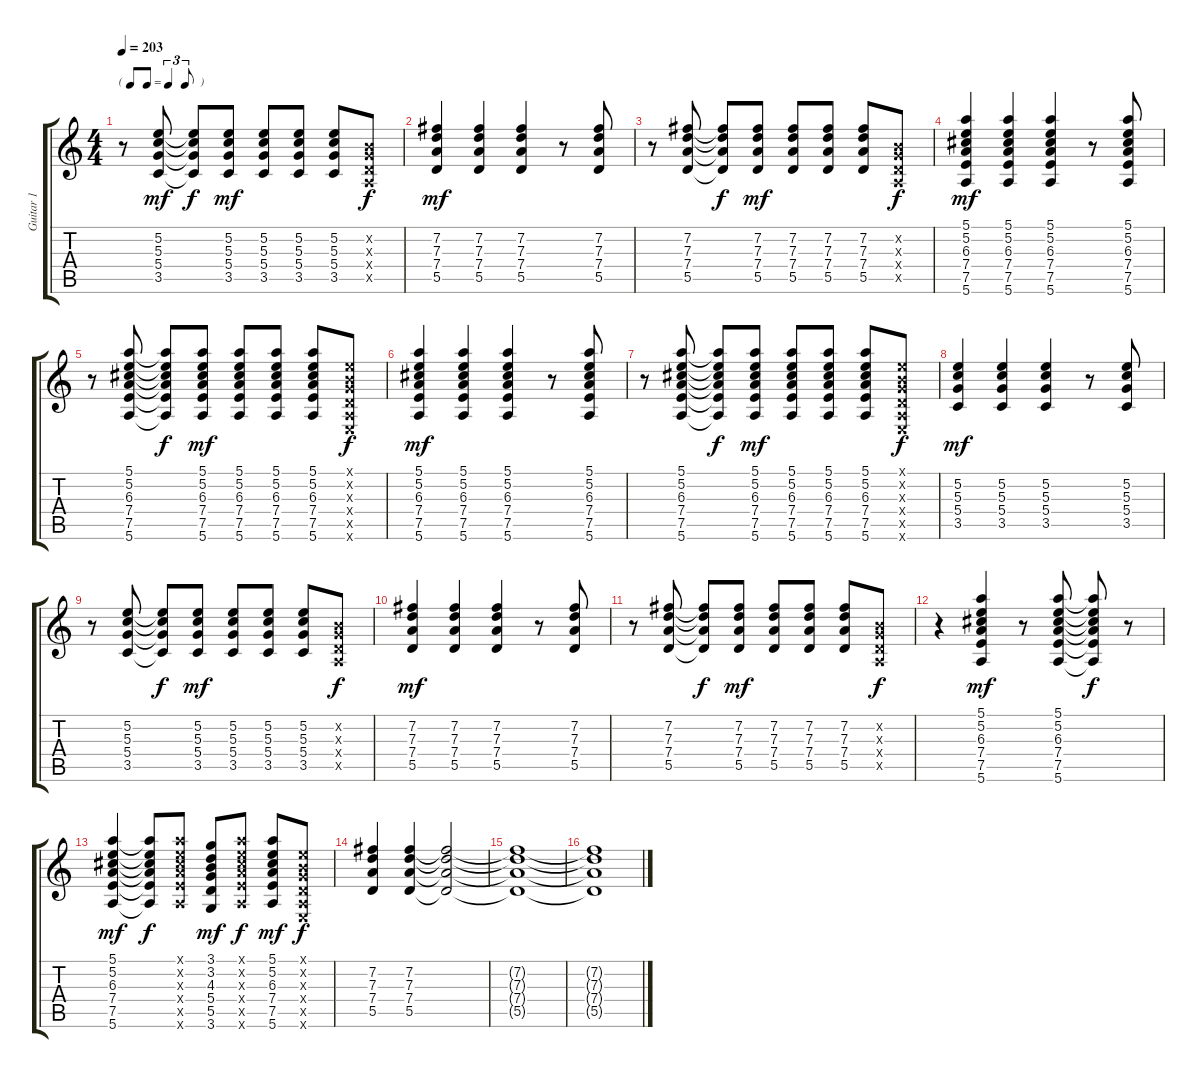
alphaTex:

\track ("Guitar 1" "Guitar 1") {instrument overdrivenguitar}
\staff {score tabs}
\tuning (E4 B3 G3 D3 A2 E2) {hide}
\ts (4 4)
\tf triplet8th
\tempo 203
\clef g2
\ks c
r.8{dy mf} (5.2 5.3 5.4 3.5).8 (5.2{t} 5.3{t} 5.4{t} 3.5{t}).8{dy f} (5.2 5.3 5.4 3.5).8{dy mf} (5.2 5.3 5.4 3.5).8 (5.2 5.3 5.4 3.5).8 (5.2 5.3 5.4 3.5).8 (0.2{x} 0.3{x} 0.4{x} 0.5{x}).8{dy f} |
(7.2 7.3 7.4 5.5).4{dy mf} (7.2 7.3 7.4 5.5).4 (7.2 7.3 7.4 5.5).4 r.8 (7.2 7.3 7.4 5.5).8 |
r.8 (7.2 7.3 7.4 5.5).8 (7.2{t} 7.3{t} 7.4{t} 5.5{t}).8{dy f} (7.2 7.3 7.4 5.5).8{dy mf} (7.2 7.3 7.4 5.5).8 (7.2 7.3 7.4 5.5).8 (7.2 7.3 7.4 5.5).8 (0.2{x} 0.3{x} 0.4{x} 0.5{x}).8{dy f} |
(5.1 5.2 6.3 7.4 7.5 5.6).4{dy mf} (5.1 5.2 6.3 7.4 7.5 5.6).4 (5.1 5.2 6.3 7.4 7.5 5.6).4 r.8 (5.1 5.2 6.3 7.4 7.5 5.6).8 |
r.8 (5.1 5.2 6.3 7.4 7.5 5.6).8 (5.1{t} 5.2{t} 6.3{t} 7.4{t} 7.5{t} 5.6{t}).8{dy f} (5.1 5.2 6.3 7.4 7.5 5.6).8{dy mf} (5.1 5.2 6.3 7.4 7.5 5.6).8 (5.1 5.2 6.3 7.4 7.5 5.6).8 (5.1 5.2 6.3 7.4 7.5 5.6).8 (0.1{x} 0.2{x} 0.3{x} 0.4{x} 0.5{x} 0.6{x}).8{dy f} |
(5.1 5.2 6.3 7.4 7.5 5.6).4{dy mf} (5.1 5.2 6.3 7.4 7.5 5.6).4 (5.1 5.2 6.3 7.4 7.5 5.6).4 r.8 (5.1 5.2 6.3 7.4 7.5 5.6).8 |
r.8 (5.1 5.2 6.3 7.4 7.5 5.6).8 (5.1{t} 5.2{t} 6.3{t} 7.4{t} 7.5{t} 5.6{t}).8{dy f} (5.1 5.2 6.3 7.4 7.5 5.6).8{dy mf} (5.1 5.2 6.3 7.4 7.5 5.6).8 (5.1 5.2 6.3 7.4 7.5 5.6).8 (5.1 5.2 6.3 7.4 7.5 5.6).8 (0.1{x} 0.2{x} 0.3{x} 0.4{x} 0.5{x} 0.6{x}).8{dy f} |
(5.2 5.3 5.4 3.5).4{dy mf} (5.2 5.3 5.4 3.5).4 (5.2 5.3 5.4 3.5).4 r.8 (5.2 5.3 5.4 3.5).8 |
r.8 (5.2 5.3 5.4 3.5).8 (5.2{t} 5.3{t} 5.4{t} 3.5{t}).8{dy f} (5.2 5.3 5.4 3.5).8{dy mf} (5.2 5.3 5.4 3.5).8 (5.2 5.3 5.4 3.5).8 (5.2 5.3 5.4 3.5).8 (0.2{x} 0.3{x} 0.4{x} 0.5{x}).8{dy f} |
(7.2 7.3 7.4 5.5).4{dy mf} (7.2 7.3 7.4 5.5).4 (7.2 7.3 7.4 5.5).4 r.8 (7.2 7.3 7.4 5.5).8 |
r.8 (7.2 7.3 7.4 5.5).8 (7.2{t} 7.3{t} 7.4{t} 5.5{t}).8{dy f} (7.2 7.3 7.4 5.5).8{dy mf} (7.2 7.3 7.4 5.5).8 (7.2 7.3 7.4 5.5).8 (7.2 7.3 7.4 5.5).8 (0.2{x} 0.3{x} 0.4{x} 0.5{x}).8{dy f} |
r.4 (5.1 5.2 6.3 7.4 7.5 5.6).4{dy mf} r.8 (5.1 5.2 6.3 7.4 7.5 5.6).8 (5.1{t} 5.2{t} 6.3{t} 7.4{t} 7.5{t} 5.6{t}).8{dy f} r.8 |
(5.1 5.2 6.3 7.4 7.5 5.6).4{dy mf} (5.1{t} 5.2{t} 6.3{t} 7.4{t} 7.5{t} 5.6{t}).8{dy f} (5.1{x} 5.2{x} 6.3{x} 7.4{x} 7.5{x} 5.6{x}).8 (3.1 3.2 4.3 5.4 5.5 3.6).8{dy mf} (5.1{x} 5.2{x} 6.3{x} 7.4{x} 7.5{x} 5.6{x}).8{dy f} (5.1 5.2 6.3 7.4 7.5 5.6).8{dy mf} (0.1{x} 0.2{x} 0.3{x} 0.4{x} 0.5{x} 0.6{x}).8{dy f} |
(7.2 7.3 7.4 5.5).4 (7.2 7.3 7.4 5.5).4 (7.2{t} 7.3{t} 7.4{t} 5.5{t}).2 |
(7.2{t} 7.3{t} 7.4{t} 5.5{t}).1 |
(7.2{t} 7.3{t} 7.4{t} 5.5{t}).1
